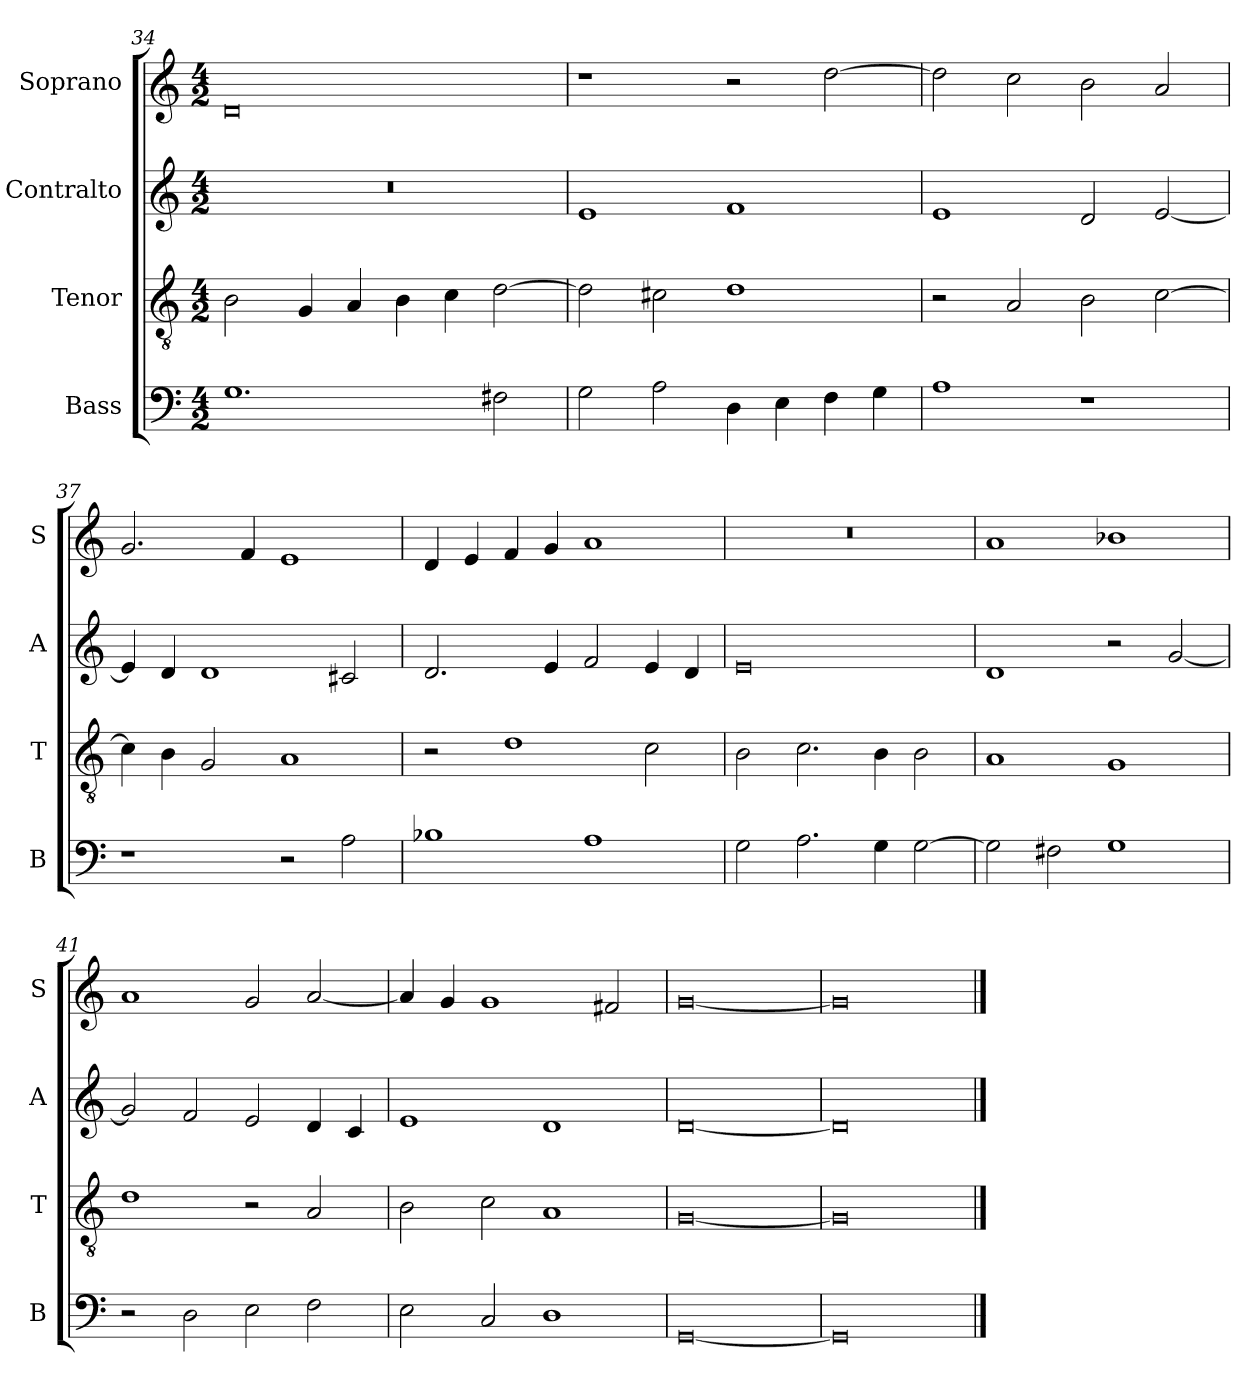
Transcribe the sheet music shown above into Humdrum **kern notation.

**kern	**kern	**kern	**kern
*part4	*part3	*part2	*part1
*staff4	*staff3	*staff2	*staff1
*I"Bass	*I"Tenor	*I"Contralto	*I"Soprano
*I'B	*I'T	*I'A	*I'S
*clefF4	*clefGv2	*clefG2	*clefG2
*k[]	*k[]	*k[]	*k[]
*G:mix	*G:mix	*G:mix	*G:mix
*M4/2	*M4/2	*M4/2	*M4/2
=34	=34	=34	=34
1.G	2B	0r	0d
.	4G	.	.
.	4A	.	.
.	4B	.	.
.	4c	.	.
2F#X	[2d	.	.
=35	=35	=35	=35
2G	2d]	1e	1r
2A	2c#X	.	.
4D	1d	1f	2r
4E	.	.	.
4F	.	.	[2dd
4G	.	.	.
=36	=36	=36	=36
1A	2r	1e	2dd]
.	2A	.	2cc
1r	2B	2d	2b
.	[2c	[2e	2a
=37	=37	=37	=37
1r	4c]	4e]	2.g
.	4B	4d	.
.	2G	1d	.
.	.	.	4f
2r	1A	.	1e
2A	.	2c#X	.
=38	=38	=38	=38
1B-X	2r	2.d	4d
.	.	.	4e
.	1d	.	4f
.	.	4e	4g
1A	.	2f	1a
.	2c	4e	.
.	.	4d	.
=39	=39	=39	=39
2G	2B	0e	0r
2.A	2.c	.	.
4G	4B	.	.
[2G	2B	.	.
=40	=40	=40	=40
2G]	1A	1d	1a
2F#X	.	.	.
1G	1G	2r	1b-X
.	.	[2g	.
=41	=41	=41	=41
2r	1d	2g]	1a
2D	.	2f	.
2E	2r	2e	2g
2F	2A	4d	[2a
.	.	4c	.
=42	=42	=42	=42
2E	2B	1e	4a]
.	.	.	4g
2C	2c	.	1g
1D	1A	1d	.
.	.	.	2f#X
=43	=43	=43	=43
[0GG	[0G	[0d	[0g
=44	=44	=44	=44
0GG]	0G]	0d]	0g]
==	==	==	==
*-	*-	*-	*-
